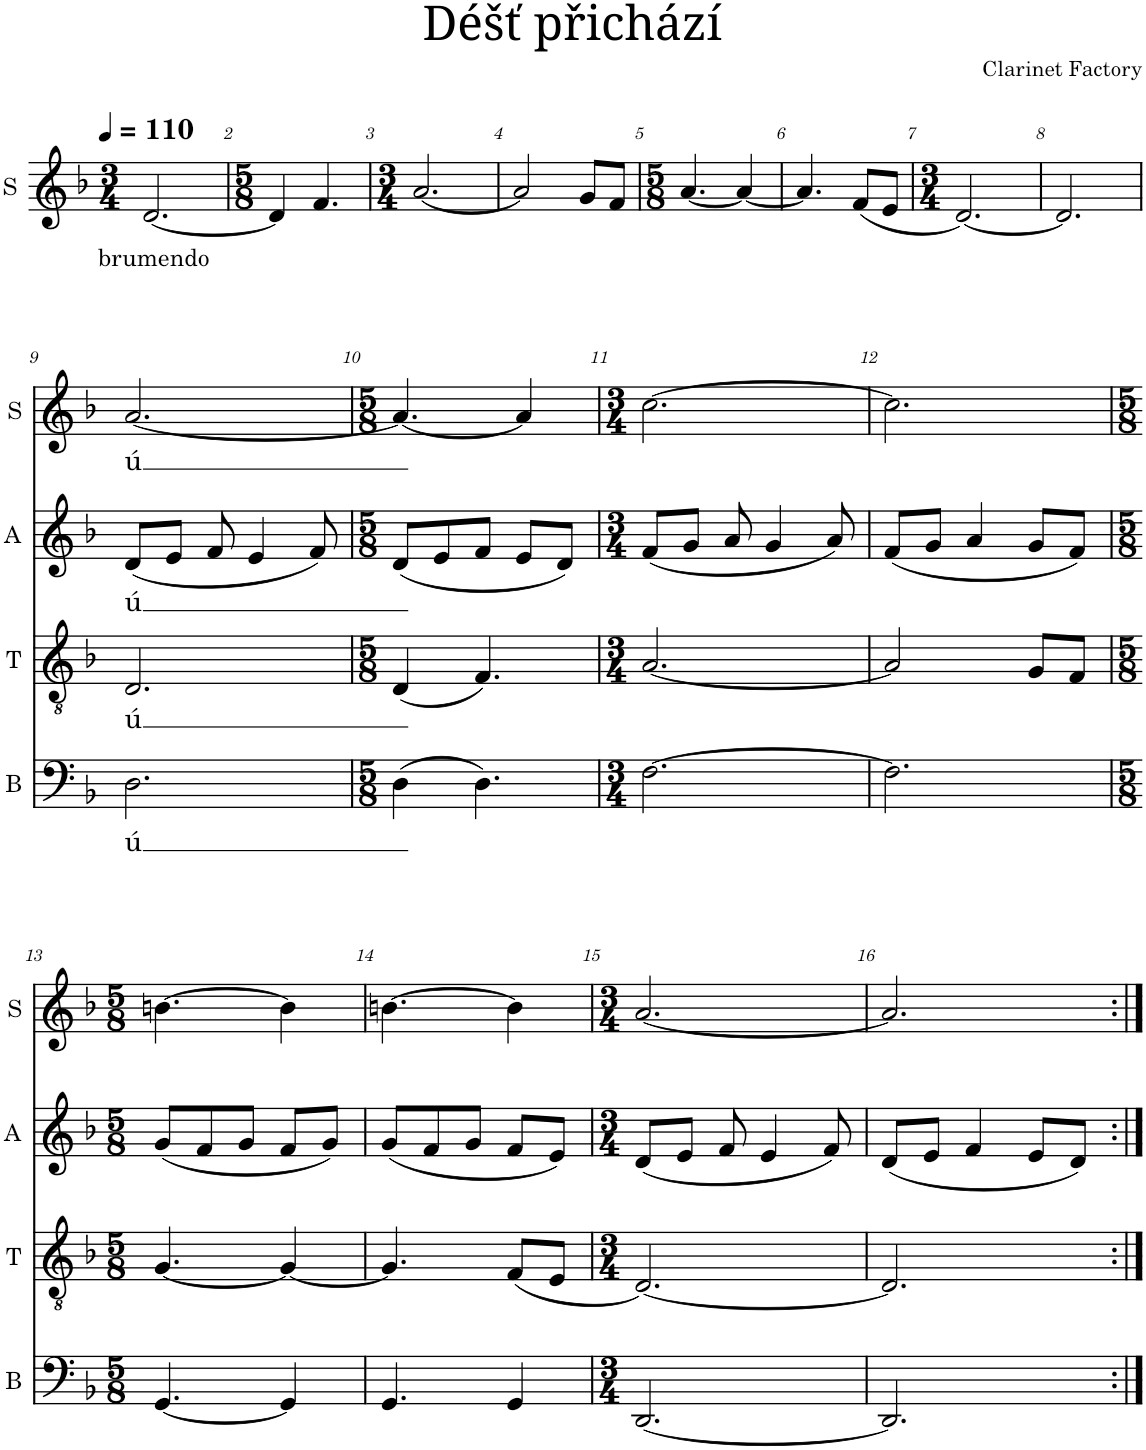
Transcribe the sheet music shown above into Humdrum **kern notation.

**kern	**text	**kern	**text	**kern	**text	**kern	**text
*part4	*part4	*part3	*part3	*part2	*part2	*part1	*part1
*staff4	*staff4	*staff3	*staff3	*staff2	*staff2	*staff1	*staff1
*I"B	*	*I"T	*	*I"A	*	*I"S	*
*I'B	*	*I'T	*	*I'A	*	*I'S	*
*stria5	*	*stria5	*	*stria5	*	*	*
*clefF4	*	*clefGv2	*	*clefG2	*	*clefG2	*
*k[b-]	*	*k[b-]	*	*k[b-]	*	*k[b-]	*
*M3/4	*	*M3/4	*	*M3/4	*	*M3/4	*
*MM110	*	*MM110	*	*MM110	*	*MM110	*
=1	=1	=1	=1	=1	=1	=1	=1
!	!	!	!	!	!	!	!LO:LY:b
2.r	.	2.r	.	2.r	.	[2.d/	brumendo
=2	=2	=2	=2	=2	=2	=2	=2
*M5/8	*	*M5/8	*	*M5/8	*	*M5/8	*
8%5r	.	8%5r	.	8%5r	.	4d/]	.
.	.	.	.	.	.	4.f/	.
=3	=3	=3	=3	=3	=3	=3	=3
*M3/4	*	*M3/4	*	*M3/4	*	*M3/4	*
2.r	.	2.r	.	2.r	.	[2.a/	.
=4	=4	=4	=4	=4	=4	=4	=4
2.r	.	2.r	.	2.r	.	2a/]	.
.	.	.	.	.	.	8g/L	.
.	.	.	.	.	.	8f/J	.
=5	=5	=5	=5	=5	=5	=5	=5
*M5/8	*	*M5/8	*	*M5/8	*	*M5/8	*
8%5r	.	8%5r	.	8%5r	.	[4.a/	.
.	.	.	.	.	.	4a/_	.
=6	=6	=6	=6	=6	=6	=6	=6
8%5r	.	8%5r	.	8%5r	.	4.a/]	.
.	.	.	.	.	.	(8f/L	.
.	.	.	.	.	.	8e/J	.
=7	=7	=7	=7	=7	=7	=7	=7
*M3/4	*	*M3/4	*	*M3/4	*	*M3/4	*
2.r	.	2.r	.	2.r	.	[2.d/)	.
=8	=8	=8	=8	=8	=8	=8	=8
2.r	.	2.r	.	2.r	.	2.d/]	.
!!LO:LB:g=z
=9	=9	=9	=9	=9	=9	=9	=9
!	!LO:LY:b	!	!LO:LY:b	!	!LO:LY:b	!	!LO:LY:b
2.D\	ú	2.D/	ú	(8d/L	ú	[2.a/	ú
.	.	.	.	8e/J	.	.	.
.	.	.	.	8f/	.	.	.
.	.	.	.	4e/	.	.	.
.	.	.	.	8f/)	.	.	.
=10	=10	=10	=10	=10	=10	=10	=10
*M5/8	*	*M5/8	*	*M5/8	*	*M5/8	*
(4D\	.	(4D/	.	(8d/L	.	4.a/_	.
.	.	.	.	8e/	.	.	.
4.D\)	.	4.F/)	.	8f/J	.	.	.
.	.	.	.	8e/L	.	4a/]	.
.	.	.	.	8d/J)	.	.	.
=11	=11	=11	=11	=11	=11	=11	=11
*M3/4	*	*M3/4	*	*M3/4	*	*M3/4	*
[2.F\	.	[2.A/	.	(8f/L	.	[2.cc\	.
.	.	.	.	8g/J	.	.	.
.	.	.	.	8a/	.	.	.
.	.	.	.	4g/	.	.	.
.	.	.	.	8a/)	.	.	.
=12	=12	=12	=12	=12	=12	=12	=12
2.F\]	.	2A/]	.	(8f/L	.	2.cc\]	.
.	.	.	.	8g/J	.	.	.
.	.	.	.	4a/	.	.	.
.	.	8G/L	.	8g/L	.	.	.
.	.	8F/J	.	8f/J)	.	.	.
!!LO:LB:g=z
=13	=13	=13	=13	=13	=13	=13	=13
*M5/8	*	*M5/8	*	*M5/8	*	*M5/8	*
[4.GG/	.	[4.G/	.	(8g/L	.	[4.bn\	.
.	.	.	.	8f/	.	.	.
.	.	.	.	8g/J	.	.	.
4GG/]	.	4G/_	.	8f/L	.	4b\]	.
.	.	.	.	8g/J)	.	.	.
=14	=14	=14	=14	=14	=14	=14	=14
4.GG/	.	4.G/]	.	(8g/L	.	[4.bn\	.
.	.	.	.	8f/	.	.	.
.	.	.	.	8g/J	.	.	.
4GG/	.	(8F/L	.	8f/L	.	4b\]	.
.	.	8E/J	.	8e/J)	.	.	.
=15	=15	=15	=15	=15	=15	=15	=15
*M3/4	*	*M3/4	*	*M3/4	*	*M3/4	*
[2.DD/	.	[2.D/)	.	(8d/L	.	[2.a/	.
.	.	.	.	8e/J	.	.	.
.	.	.	.	8f/	.	.	.
.	.	.	.	4e/	.	.	.
.	.	.	.	8f/)	.	.	.
=16	=16	=16	=16	=16	=16	=16	=16
2.DD/]	.	2.D/]	.	(8d/L	.	2.a/]	.
.	.	.	.	8e/J	.	.	.
.	.	.	.	4f/	.	.	.
.	.	.	.	8e/L	.	.	.
.	.	.	.	8d/J)	.	.	.
=:|!	=:|!	=:|!	=:|!	=:|!	=:|!	=:|!	=:|!
*-	*-	*-	*-	*-	*-	*-	*-
